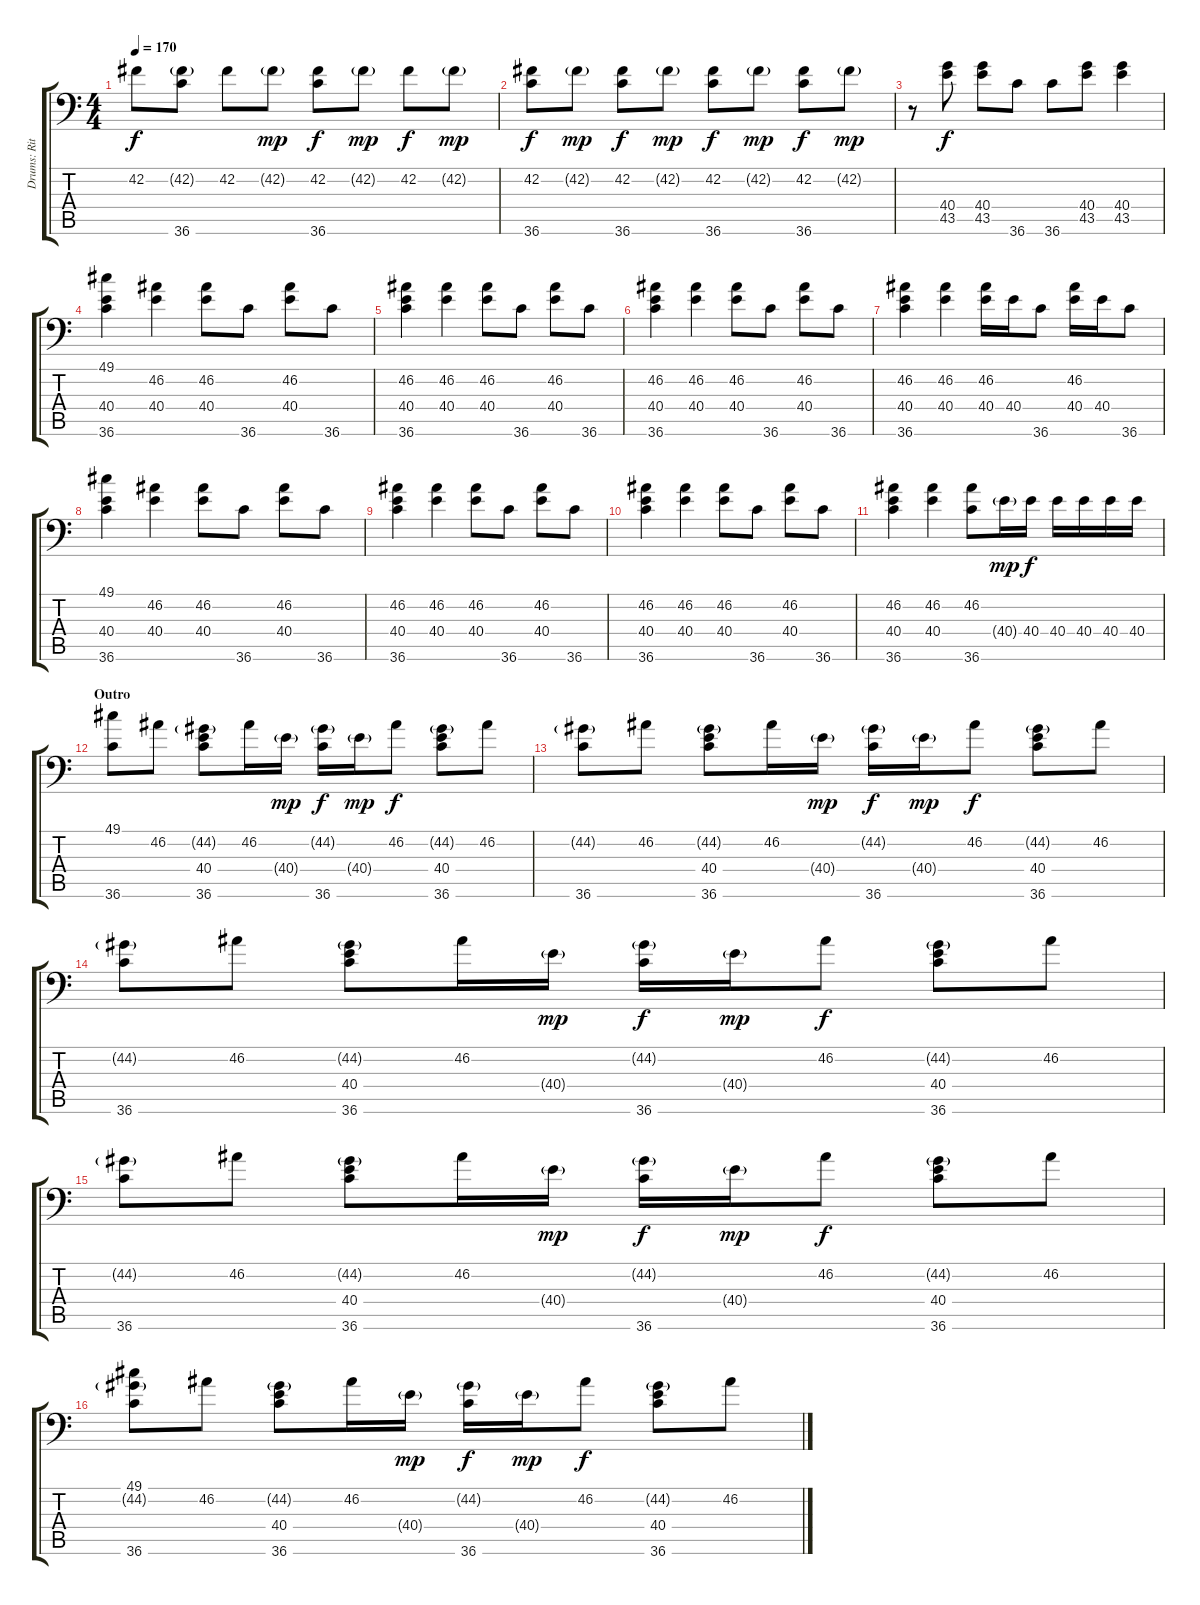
\track ("Drums: Ritsu Tainaka" "Drums: Rit") {instrument acousticgrandpiano}
\staff {score tabs}
\tuning (C-1 C-1 C-1 C-1 C-1 C-1) {hide}
\ts (4 4)
\tempo 170
\clef f4
\ks c
42.2.8{dy f} (42.2{g} 36.6).8 42.2.8 42.2{g}.8{dy mp} (42.2 36.6).8{dy f} 42.2{g}.8{dy mp} 42.2.8{dy f} 42.2{g}.8{dy mp} |
(42.2 36.6).8{dy f} 42.2{g}.8{dy mp} (42.2 36.6).8{dy f} 42.2{g}.8{dy mp} (42.2 36.6).8{dy f} 42.2{g}.8{dy mp} (42.2 36.6).8{dy f} 42.2{g}.8{dy mp} |
r.8 (40.4 43.5).8{dy f} (40.4 43.5).8 36.6.8 36.6.8 (40.4 43.5).8 (40.4 43.5).4 |
(49.1 40.4 36.6).4 (46.2 40.4).4 (46.2 40.4).8 36.6.8 (46.2 40.4).8 36.6.8 |
(46.2 40.4 36.6).4 (46.2 40.4).4 (46.2 40.4).8 36.6.8 (46.2 40.4).8 36.6.8 |
(46.2 40.4 36.6).4 (46.2 40.4).4 (46.2 40.4).8 36.6.8 (46.2 40.4).8 36.6.8 |
(46.2 40.4 36.6).4 (46.2 40.4).4 (46.2 40.4).16 40.4.16 36.6.8 (46.2 40.4).16 40.4.16 36.6.8 |
(49.1 40.4 36.6).4 (46.2 40.4).4 (46.2 40.4).8 36.6.8 (46.2 40.4).8 36.6.8 |
(46.2 40.4 36.6).4 (46.2 40.4).4 (46.2 40.4).8 36.6.8 (46.2 40.4).8 36.6.8 |
(46.2 40.4 36.6).4 (46.2 40.4).4 (46.2 40.4).8 36.6.8 (46.2 40.4).8 36.6.8 |
(46.2 40.4 36.6).4 (46.2 40.4).4 (46.2 36.6).8 40.4{g}.16{dy mp} 40.4.16{dy f} 40.4.16 40.4.16 40.4.16 40.4.16 |
\section ("" "Outro")
(49.1 36.6).8 46.2.8 (44.2{g} 40.4 36.6).8 46.2.16 40.4{g}.16{dy mp} (44.2{g} 36.6).16{dy f} 40.4{g}.16{dy mp} 46.2.8{dy f} (44.2{g} 40.4 36.6).8 46.2.8 |
(44.2{g} 36.6).8 46.2.8 (44.2{g} 40.4 36.6).8 46.2.16 40.4{g}.16{dy mp} (44.2{g} 36.6).16{dy f} 40.4{g}.16{dy mp} 46.2.8{dy f} (44.2{g} 40.4 36.6).8 46.2.8 |
(44.2{g} 36.6).8 46.2.8 (44.2{g} 40.4 36.6).8 46.2.16 40.4{g}.16{dy mp} (44.2{g} 36.6).16{dy f} 40.4{g}.16{dy mp} 46.2.8{dy f} (44.2{g} 40.4 36.6).8 46.2.8 |
(44.2{g} 36.6).8 46.2.8 (44.2{g} 40.4 36.6).8 46.2.16 40.4{g}.16{dy mp} (44.2{g} 36.6).16{dy f} 40.4{g}.16{dy mp} 46.2.8{dy f} (44.2{g} 40.4 36.6).8 46.2.8 |
(49.1 44.2{g} 36.6).8 46.2.8 (44.2{g} 40.4 36.6).8 46.2.16 40.4{g}.16{dy mp} (44.2{g} 36.6).16{dy f} 40.4{g}.16{dy mp} 46.2.8{dy f} (44.2{g} 40.4 36.6).8 46.2.8
